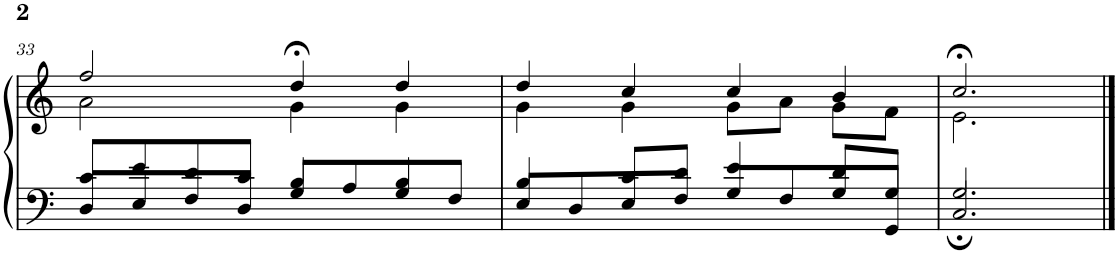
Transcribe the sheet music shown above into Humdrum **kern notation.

**kern	**kern
*part1	*part1
*staff2	*staff1
*I"S,A	*
!!LO:PB:g=z
*clefF4	*clefG2
*k[]	*k[]
*M4/4	*M4/4
*met(c)	*met(c)
=33	=33
*^	*^
8c/L	8D/L	2ff/	2a\
8e/	8E/	.	.
8d/	8F/	.	.
8c/J	8D/J	.	.
4B/	8G/L	4dd;</	4g\
.	8A/	.	.
4B/	8G/	4dd/	4g\
.	8F/J	.	.
=34	=34	=34	=34
4B/	8E/L	4dd/	4g\
.	8D/	.	.
8c/L	8E/	4cc/	4g\
8d/J	8F/J	.	.
4e/	8G/L	4cc/	8g\L
.	8F/	.	8a\J
8d/L	8G/	4b/	8g\L
8G/J	8GG/J	.	8f\J
=35	=35	=35	=35
2.G/	2.C;/	2.cc;</	2.e\
*v	*v	*	*
*	*v	*v
==	==
*-	*-
